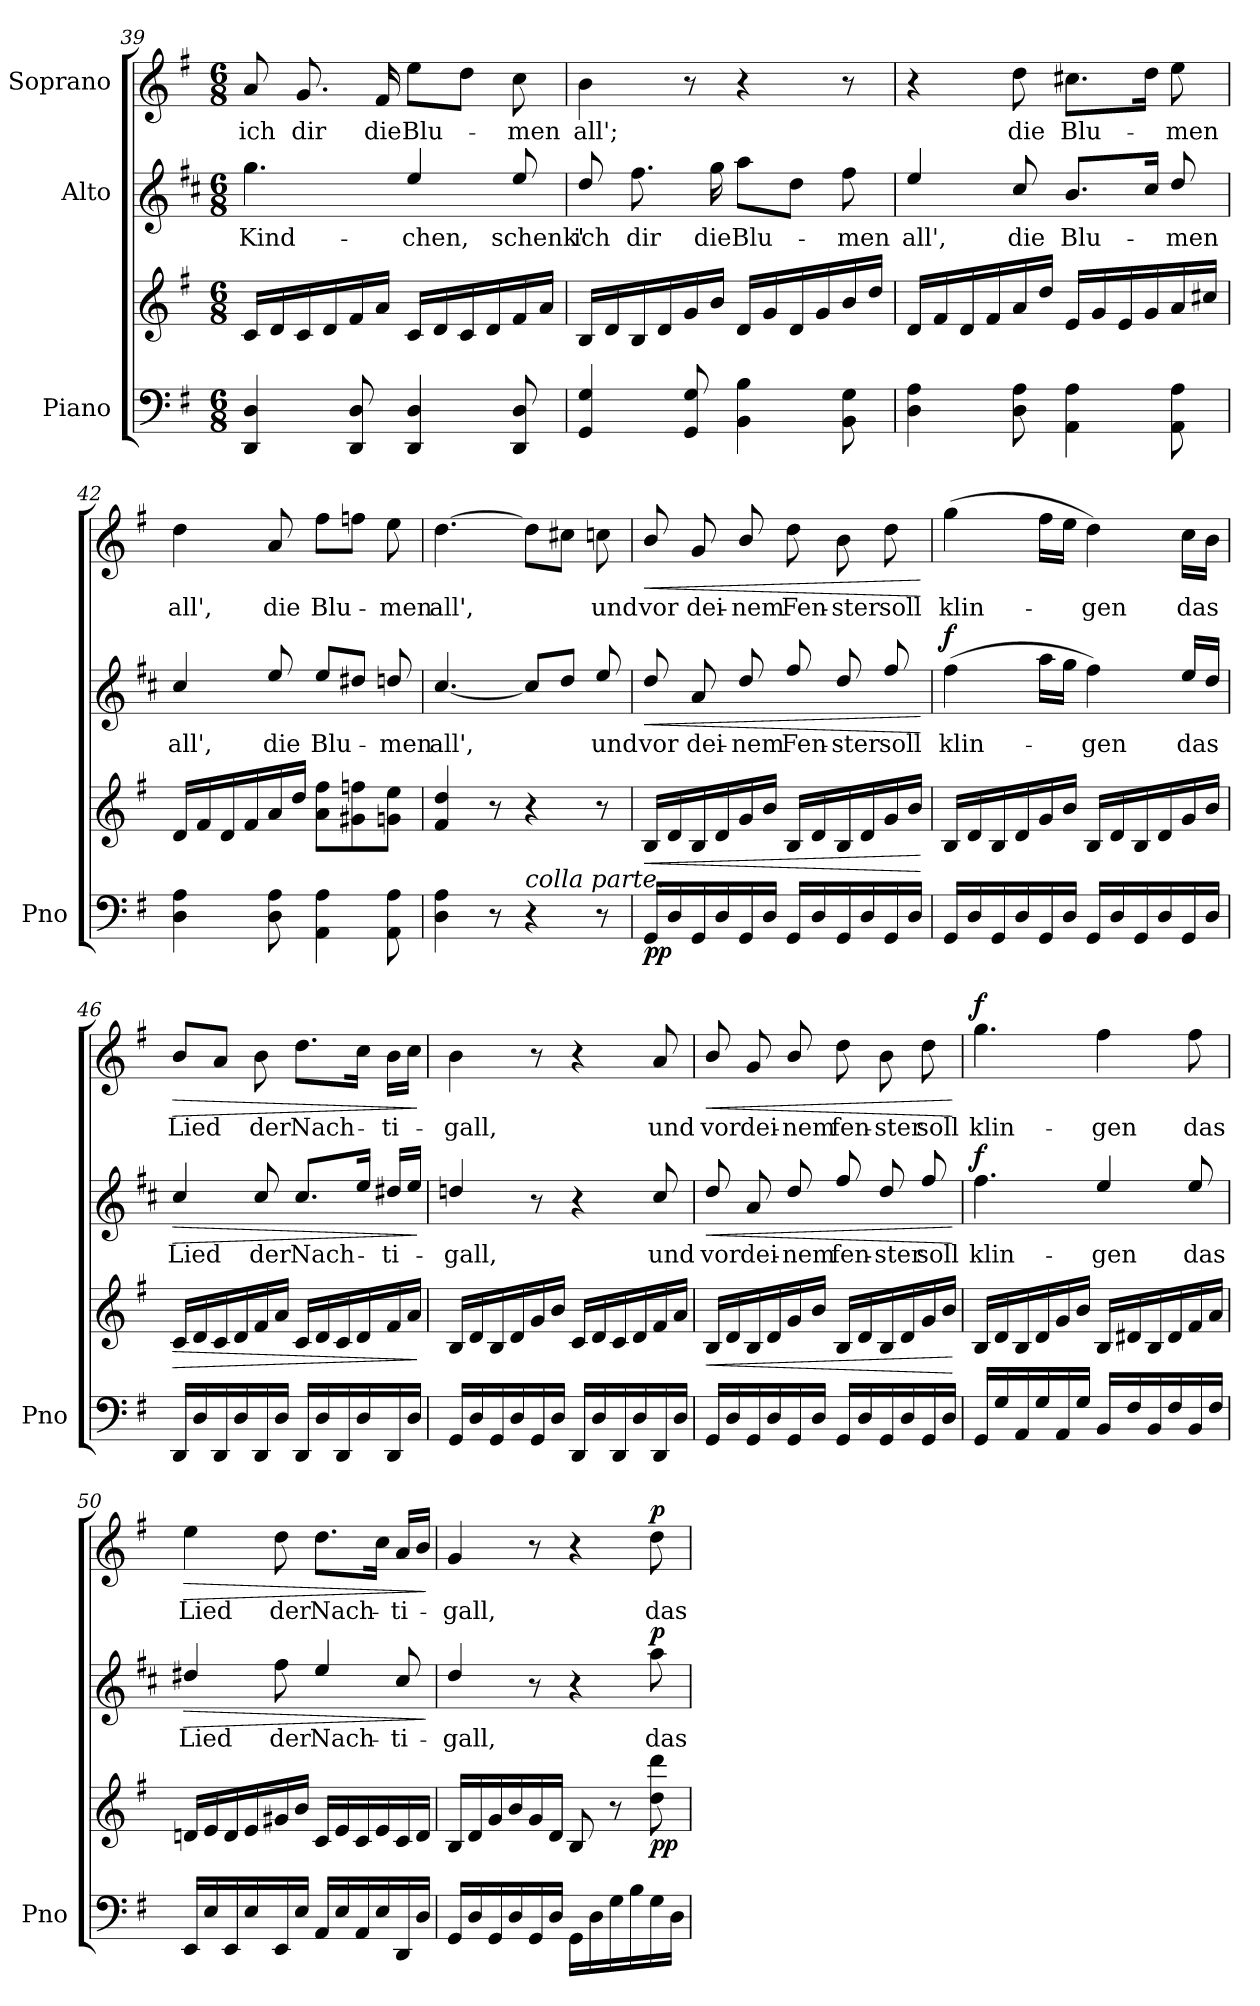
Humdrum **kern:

**kern	**kern	**dynam	**kern	**text	**dynam	**kern	**text	**dynam
*part3	*part3	*part3	*part2	*part2	*part2	*part1	*part1	*part1
*staff4	*staff3	*staff3/4	*staff2	*staff2	*staff2	*staff1	*staff1	*staff1
*I"Piano	*	*	*I"Alto	*	*	*I"Soprano	*	*
*I'Pno	*	*	*	*	*	*	*	*
*clefF4	*clefG2	*	*clefG2	*	*	*clefG2	*	*
*	*	*	*ITrd4c7	*	*	*	*	*
*k[f#]	*k[f#]	*	*k[f#]	*	*	*k[f#]	*	*
*M6/8	*M6/8	*	*M6/8	*	*	*M6/8	*	*
=39	=39	=39	=39	=39	=39	=39	=39	=39
4DD/ 4D/	16c/LL	.	4.cc\	Kind-	.	8a/	ich	.
.	16d/	.	.	.	.	.	.	.
.	16c/	.	.	.	.	8.g/	dir	.
.	16d/	.	.	.	.	.	.	.
8DD/ 8D/	16f#/	.	.	.	.	.	.	.
.	16a/JJ	.	.	.	.	16f#/	die	.
4DD/ 4D/	16c/LL	.	4a/	-chen,	.	8ee\L	Blu-	.
.	16d/	.	.	.	.	.	.	.
.	16c/	.	.	.	.	8dd\J	.	.
.	16d/	.	.	.	.	.	.	.
8DD/ 8D/	16f#/	.	8a/	schenk'	.	8cc\	-men	.
.	16a/JJ	.	.	.	.	.	.	.
=40	=40	=40	=40	=40	=40	=40	=40	=40
4GG/ 4G/	16B/LL	.	8g/	ich	.	4b\	all';	.
.	16d/	.	.	.	.	.	.	.
.	16B/	.	8.b\	dir	.	.	.	.
.	16d/	.	.	.	.	.	.	.
8GG/ 8G/	16g/	.	.	.	.	8r	.	.
.	16b/JJ	.	16cc\	die	.	.	.	.
4BB\ 4B\	16d/LL	.	8dd\L	Blu-	.	4r	.	.
.	16g/	.	.	.	.	.	.	.
.	16d/	.	8g\J	.	.	.	.	.
.	16g/	.	.	.	.	.	.	.
8BB\ 8G\	16b/	.	8b\	-men	.	8r	.	.
.	16dd/JJ	.	.	.	.	.	.	.
=41	=41	=41	=41	=41	=41	=41	=41	=41
4D\ 4A\	16d/LL	.	4a/	all',	.	4r	.	.
.	16f#/	.	.	.	.	.	.	.
.	16d/	.	.	.	.	.	.	.
.	16f#/	.	.	.	.	.	.	.
8D\ 8A\	16a/	.	8f#/	die	.	8dd\	die	.
.	16dd/JJ	.	.	.	.	.	.	.
4AA\ 4A\	16e/LL	.	8.e/L	Blu-	.	8.cc#X\L	Blu-	.
.	16g/	.	.	.	.	.	.	.
.	16e/	.	.	.	.	.	.	.
.	16g/	.	16f#/Jk	.	.	16dd\Jk	.	.
8AA\ 8A\	16a/	.	8g/	-men	.	8ee\	-men	.
.	16cc#X/JJ	.	.	.	.	.	.	.
=42	=42	=42	=42	=42	=42	=42	=42	=42
4D\ 4A\	16d/LL	.	4f#/	all',	.	4dd\	all',	.
.	16f#/	.	.	.	.	.	.	.
.	16d/	.	.	.	.	.	.	.
.	16f#/	.	.	.	.	.	.	.
8D\ 8A\	16a/	.	8a/	die	.	8a/	die	.
.	16dd/JJ	.	.	.	.	.	.	.
4AA\ 4A\	8a\ 8ff#\L	.	8a/L	Blu-	.	8ff#\L	Blu-	.
.	8g#X\ 8ffn\	.	8g#X/J	.	.	8ffn\J	.	.
8AA\ 8A\	8gn\ 8ee\J	.	8gn/	-men	.	8ee\	-men	.
=43	=43	=43	=43	=43	=43	=43	=43	=43
4D\ 4A\	4f#/ 4dd/	.	[4.f#/	all',	.	[4.dd\	all',	.
8r	8r	.	.	.	.	.	.	.
!LO:TX:i:t=colla parte.	!	!	!	!	!	!	!	!
4r	4r	.	8f#/L]	.	.	8dd\L]	.	.
.	.	.	8g/J	.	.	8cc#X\J	.	.
8r	8r	.	8a/	und	.	8ccn\	und	.
=44	=44	=44	=44	=44	=44	=44	=44	=44
!	!	!LO:HP:b	!	!	!LO:HP:b	!	!	!LO:HP:b
!	!	!LO:DY:n=1:b=2	!	!	!	!	!	!
16GG/LL	16B/LL	< pp	8g/	vor	<	8b/	vor	<
16D/	16d/	.	.	.	.	.	.	.
16GG/	16B/	.	8d/	dei-	.	8g/	dei-	.
16D/	16d/	.	.	.	.	.	.	.
16GG/	16g/	.	8g/	-nem	.	8b/	-nem	.
16D/JJ	16b/JJ	.	.	.	.	.	.	.
16GG/LL	16B/LL	.	8b/	Fen-	.	8dd\	Fen-	.
16D/	16d/	.	.	.	.	.	.	.
16GG/	16B/	.	8g/	-ster	.	8b\	-ster	.
16D/	16d/	.	.	.	.	.	.	.
16GG/	16g/	.	8b/	soll	.	8dd\	soll	.
16D/JJ	16b/JJ	.	.	.	.	.	.	.
.	.	[	.	.	[	.	.	[
=45	=45	=45	=45	=45	=45	=45	=45	=45
!	!	!	!	!	!LO:DY:a	!	!	!
16GG/LL	16B/LL	.	(4b\	klin-	f	(4gg\	klin-	.
16D/	16d/	.	.	.	.	.	.	.
16GG/	16B/	.	.	.	.	.	.	.
16D/	16d/	.	.	.	.	.	.	.
16GG/	16g/	.	16dd\LL	.	.	16ff#\LL	.	.
16D/JJ	16b/JJ	.	16cc\JJ	.	.	16ee\JJ	.	.
16GG/LL	16B/LL	.	4b\)	-gen	.	4dd\)	-gen	.
16D/	16d/	.	.	.	.	.	.	.
16GG/	16B/	.	.	.	.	.	.	.
16D/	16d/	.	.	.	.	.	.	.
16GG/	16g/	.	16a/LL	das	.	16cc\LL	das	.
16D/JJ	16b/JJ	.	16g/JJ	.	.	16b\JJ	.	.
=46	=46	=46	=46	=46	=46	=46	=46	=46
!	!	!LO:HP:b	!	!	!LO:HP:b	!	!	!LO:HP:b
16DD/LL	16c/LL	>	4f#/	Lied	>	8b/L	Lied	>
16D/	16d/	.	.	.	.	.	.	.
16DD/	16c/	.	.	.	.	8a/J	.	.
16D/	16d/	.	.	.	.	.	.	.
16DD/	16f#/	.	8f#/	der	.	8b\	der	.
16D/JJ	16a/JJ	.	.	.	.	.	.	.
16DD/LL	16c/LL	.	8.f#/L	Nach-	.	8.dd\L	Nach-	.
16D/	16d/	.	.	.	.	.	.	.
16DD/	16c/	.	.	.	.	.	.	.
16D/	16d/	.	16a/Jk	.	.	16cc\Jk	.	.
16DD/	16f#/	.	16g#X/LL	-ti-	.	16b\LL	-ti-	.
16D/JJ	16a/JJ	.	16a/JJ	.	.	16cc\JJ	.	.
.	.	]	.	.	]	.	.	]
=47	=47	=47	=47	=47	=47	=47	=47	=47
16GG/LL	16B/LL	.	4gn/	-gall,	.	4b\	-gall,	.
16D/	16d/	.	.	.	.	.	.	.
16GG/	16B/	.	.	.	.	.	.	.
16D/	16d/	.	.	.	.	.	.	.
16GG/	16g/	.	8r	.	.	8r	.	.
16D/JJ	16b/JJ	.	.	.	.	.	.	.
16DD/LL	16c/LL	.	4r	.	.	4r	.	.
16D/	16d/	.	.	.	.	.	.	.
16DD/	16c/	.	.	.	.	.	.	.
16D/	16d/	.	.	.	.	.	.	.
16DD/	16f#/	.	8f#/	und	.	8a/	und	.
16D/JJ	16a/JJ	.	.	.	.	.	.	.
=48	=48	=48	=48	=48	=48	=48	=48	=48
!	!	!LO:HP:b	!	!	!LO:HP:b	!	!	!LO:HP:b
16GG/LL	16B/LL	<	8g/	vor	<	8b/	vor	<
16D/	16d/	.	.	.	.	.	.	.
16GG/	16B/	.	8d/	dei-	.	8g/	dei-	.
16D/	16d/	.	.	.	.	.	.	.
16GG/	16g/	.	8g/	-nem	.	8b/	-nem	.
16D/JJ	16b/JJ	.	.	.	.	.	.	.
16GG/LL	16B/LL	.	8b/	fen-	.	8dd\	fen-	.
16D/	16d/	.	.	.	.	.	.	.
16GG/	16B/	.	8g/	-ster	.	8b\	-ster	.
16D/	16d/	.	.	.	.	.	.	.
16GG/	16g/	.	8b/	soll	.	8dd\	soll	.
16D/JJ	16b/JJ	.	.	.	.	.	.	.
.	.	[	.	.	[	.	.	[
=49	=49	=49	=49	=49	=49	=49	=49	=49
!	!	!	!	!	!LO:DY:a	!	!	!LO:DY:a
16GG/LL	16B/LL	.	4.b\	klin-	f	4.gg\	klin-	f
16G/	16d/	.	.	.	.	.	.	.
16AA/	16B/	.	.	.	.	.	.	.
16G/	16d/	.	.	.	.	.	.	.
16AA/	16g/	.	.	.	.	.	.	.
16G/JJ	16b/JJ	.	.	.	.	.	.	.
16BB/LL	16B/LL	.	4a/	-gen	.	4ff#\	-gen	.
16F#/	16d#X/	.	.	.	.	.	.	.
16BB/	16B/	.	.	.	.	.	.	.
16F#/	16d#/	.	.	.	.	.	.	.
16BB/	16f#/	.	8a/	das	.	8ff#\	das	.
16F#/JJ	16a/JJ	.	.	.	.	.	.	.
=50	=50	=50	=50	=50	=50	=50	=50	=50
!	!	!	!	!	!LO:HP:b	!	!	!LO:HP:b
16EE/LL	16dn/LL	.	4g#X/	Lied	>	4ee\	Lied	>
16E/	16e/	.	.	.	.	.	.	.
16EE/	16d/	.	.	.	.	.	.	.
16E/	16e/	.	.	.	.	.	.	.
16EE/	16g#X/	.	8b\	der	.	8dd\	der	.
16E/JJ	16b/JJ	.	.	.	.	.	.	.
16AA/LL	16c/LL	.	4a/	Nach-	.	8.dd\L	Nach-	.
16E/	16e/	.	.	.	.	.	.	.
16AA/	16c/	.	.	.	.	.	.	.
16E/	16e/	.	.	.	.	16cc\Jk	.	.
16DD/	16c/	.	8f#/	-ti-	.	16a/LL	-ti-	.
16D/JJ	16d/JJ	.	.	.	.	16b/JJ	.	.
.	.	.	.	.	]	.	.	]
=51	=51	=51	=51	=51	=51	=51	=51	=51
16GG/LL	16B/LL	.	4g/	-gall,	.	4g/	-gall,	.
16D/	16d/	.	.	.	.	.	.	.
16GG/	16g/	.	.	.	.	.	.	.
16D/	16b/	.	.	.	.	.	.	.
16GG/	16g/	.	8r	.	.	8r	.	.
16D/JJ	16d/JJ	.	.	.	.	.	.	.
16GG\LL	8B/	.	4r	.	.	4r	.	.
16D\	.	.	.	.	.	.	.	.
16G\	8r	.	.	.	.	.	.	.
16B\	.	.	.	.	.	.	.	.
!	!	!LO:DY:b	!	!	!LO:DY:a	!	!	!LO:DY:a
16G\	8dd\ 8ddd\	pp	8dd\	das	p	8dd\	das	p
16D\JJ	.	.	.	.	.	.	.	.
=	=	=	=	=	=	=	=	=
*-	*-	*-	*-	*-	*-	*-	*-	*-
